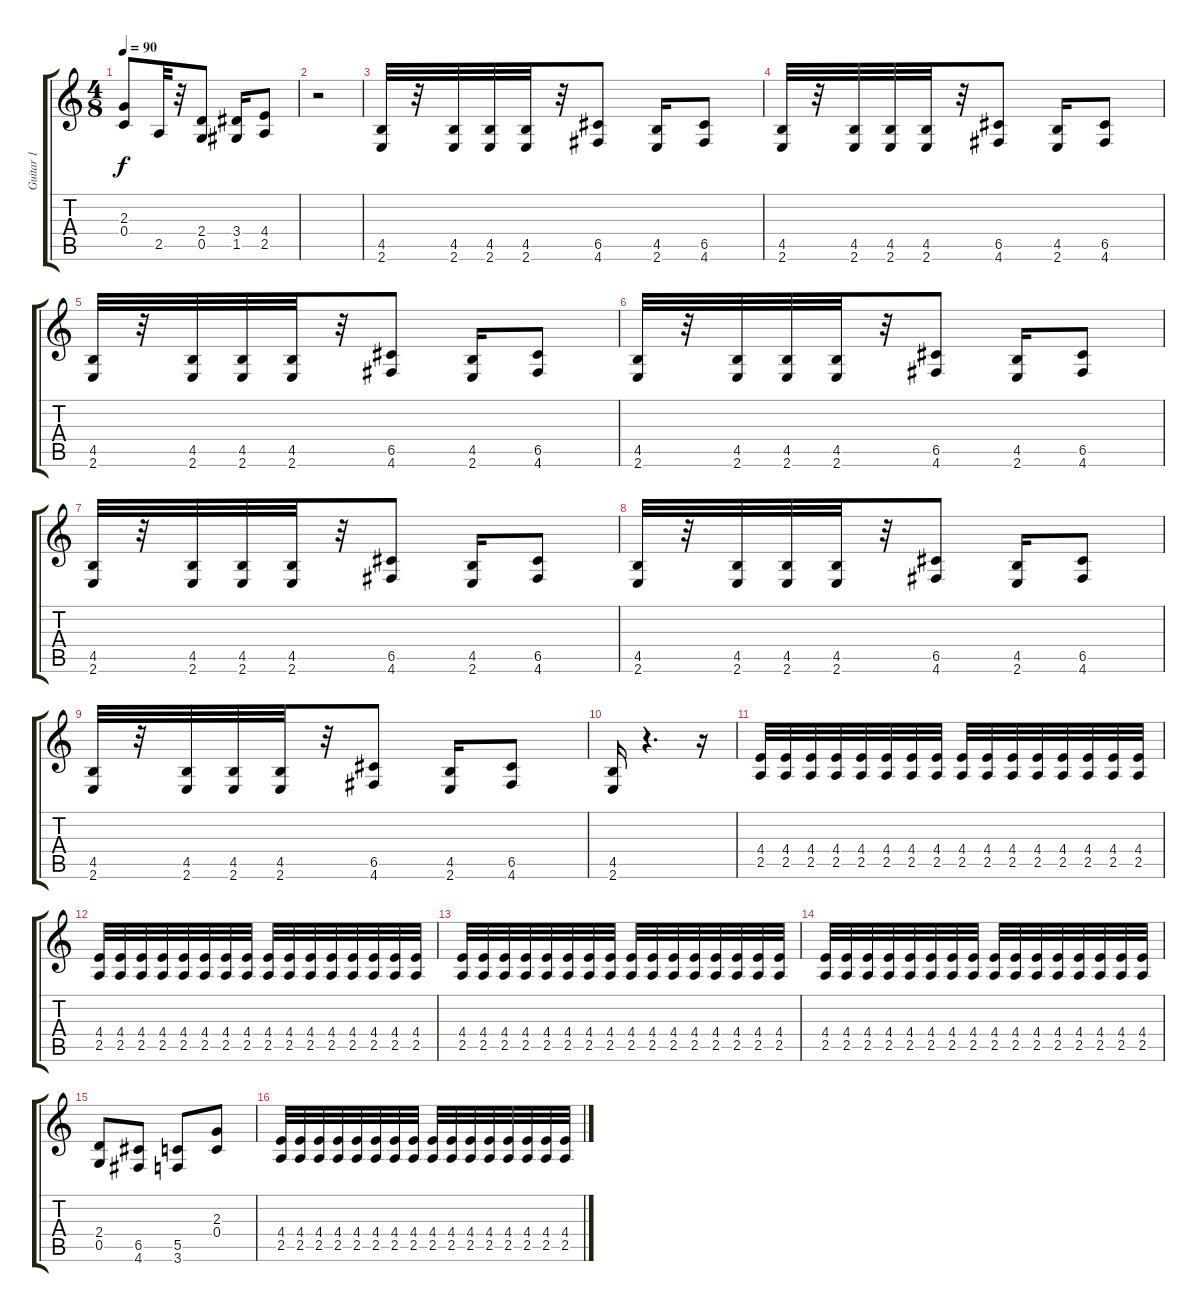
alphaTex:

\track ("Guitar 1" "Guitar 1") {instrument overdrivenguitar}
\staff {score tabs}
\tuning (D4 A3 F3 C3 G2 D2) {hide}
\ts (4 8)
\tempo 90
\clef g2
\ks c
(2.3 0.4).8{dy f} 2.5.32 r.32 (2.4 0.5).8 (3.4 1.5).16 (4.4 2.5).8 |
r.2 |
(4.5 2.6).32 r.32 (4.5 2.6).32 (4.5 2.6).32 (4.5 2.6).32 r.32 (6.5 4.6).8 (4.5 2.6).16 (6.5 4.6).8 |
(4.5 2.6).32 r.32 (4.5 2.6).32 (4.5 2.6).32 (4.5 2.6).32 r.32 (6.5 4.6).8 (4.5 2.6).16 (6.5 4.6).8 |
(4.5 2.6).32 r.32 (4.5 2.6).32 (4.5 2.6).32 (4.5 2.6).32 r.32 (6.5 4.6).8 (4.5 2.6).16 (6.5 4.6).8 |
(4.5 2.6).32 r.32 (4.5 2.6).32 (4.5 2.6).32 (4.5 2.6).32 r.32 (6.5 4.6).8 (4.5 2.6).16 (6.5 4.6).8 |
(4.5 2.6).32 r.32 (4.5 2.6).32 (4.5 2.6).32 (4.5 2.6).32 r.32 (6.5 4.6).8 (4.5 2.6).16 (6.5 4.6).8 |
(4.5 2.6).32 r.32 (4.5 2.6).32 (4.5 2.6).32 (4.5 2.6).32 r.32 (6.5 4.6).8 (4.5 2.6).16 (6.5 4.6).8 |
(4.5 2.6).32 r.32 (4.5 2.6).32 (4.5 2.6).32 (4.5 2.6).32 r.32 (6.5 4.6).8 (4.5 2.6).16 (6.5 4.6).8 |
(4.5 2.6).16 r.4{d} r.16 |
(4.4 2.5).32 (4.4 2.5).32 (4.4 2.5).32 (4.4 2.5).32 (4.4 2.5).32 (4.4 2.5).32 (4.4 2.5).32 (4.4 2.5).32 (4.4 2.5).32 (4.4 2.5).32 (4.4 2.5).32 (4.4 2.5).32 (4.4 2.5).32 (4.4 2.5).32 (4.4 2.5).32 (4.4 2.5).32 |
(4.4 2.5).32 (4.4 2.5).32 (4.4 2.5).32 (4.4 2.5).32 (4.4 2.5).32 (4.4 2.5).32 (4.4 2.5).32 (4.4 2.5).32 (4.4 2.5).32 (4.4 2.5).32 (4.4 2.5).32 (4.4 2.5).32 (4.4 2.5).32 (4.4 2.5).32 (4.4 2.5).32 (4.4 2.5).32 |
(4.4 2.5).32 (4.4 2.5).32 (4.4 2.5).32 (4.4 2.5).32 (4.4 2.5).32 (4.4 2.5).32 (4.4 2.5).32 (4.4 2.5).32 (4.4 2.5).32 (4.4 2.5).32 (4.4 2.5).32 (4.4 2.5).32 (4.4 2.5).32 (4.4 2.5).32 (4.4 2.5).32 (4.4 2.5).32 |
(4.4 2.5).32 (4.4 2.5).32 (4.4 2.5).32 (4.4 2.5).32 (4.4 2.5).32 (4.4 2.5).32 (4.4 2.5).32 (4.4 2.5).32 (4.4 2.5).32 (4.4 2.5).32 (4.4 2.5).32 (4.4 2.5).32 (4.4 2.5).32 (4.4 2.5).32 (4.4 2.5).32 (4.4 2.5).32 |
(2.4 0.5).8 (6.5 4.6).8 (5.5 3.6).8 (2.3 0.4).8 |
(4.4 2.5).32 (4.4 2.5).32 (4.4 2.5).32 (4.4 2.5).32 (4.4 2.5).32 (4.4 2.5).32 (4.4 2.5).32 (4.4 2.5).32 (4.4 2.5).32 (4.4 2.5).32 (4.4 2.5).32 (4.4 2.5).32 (4.4 2.5).32 (4.4 2.5).32 (4.4 2.5).32 (4.4 2.5).32
